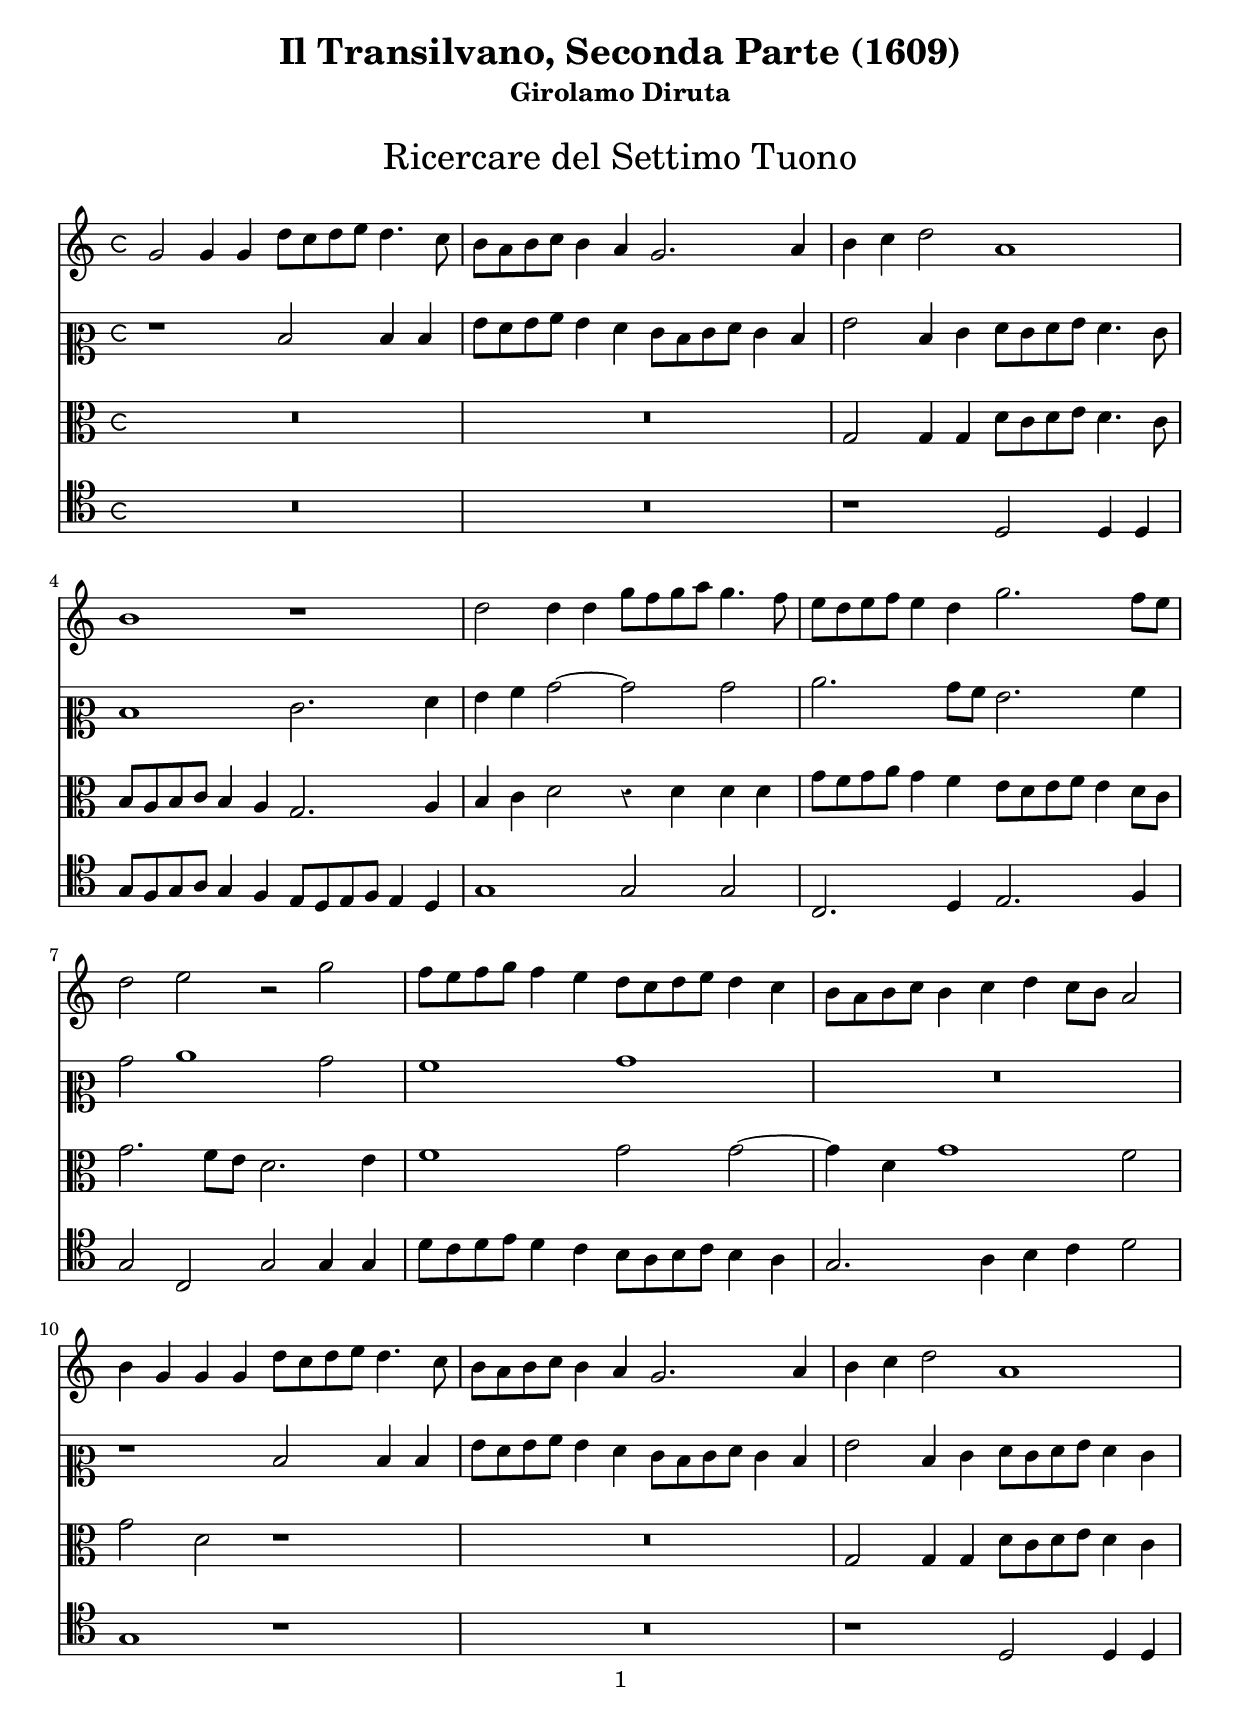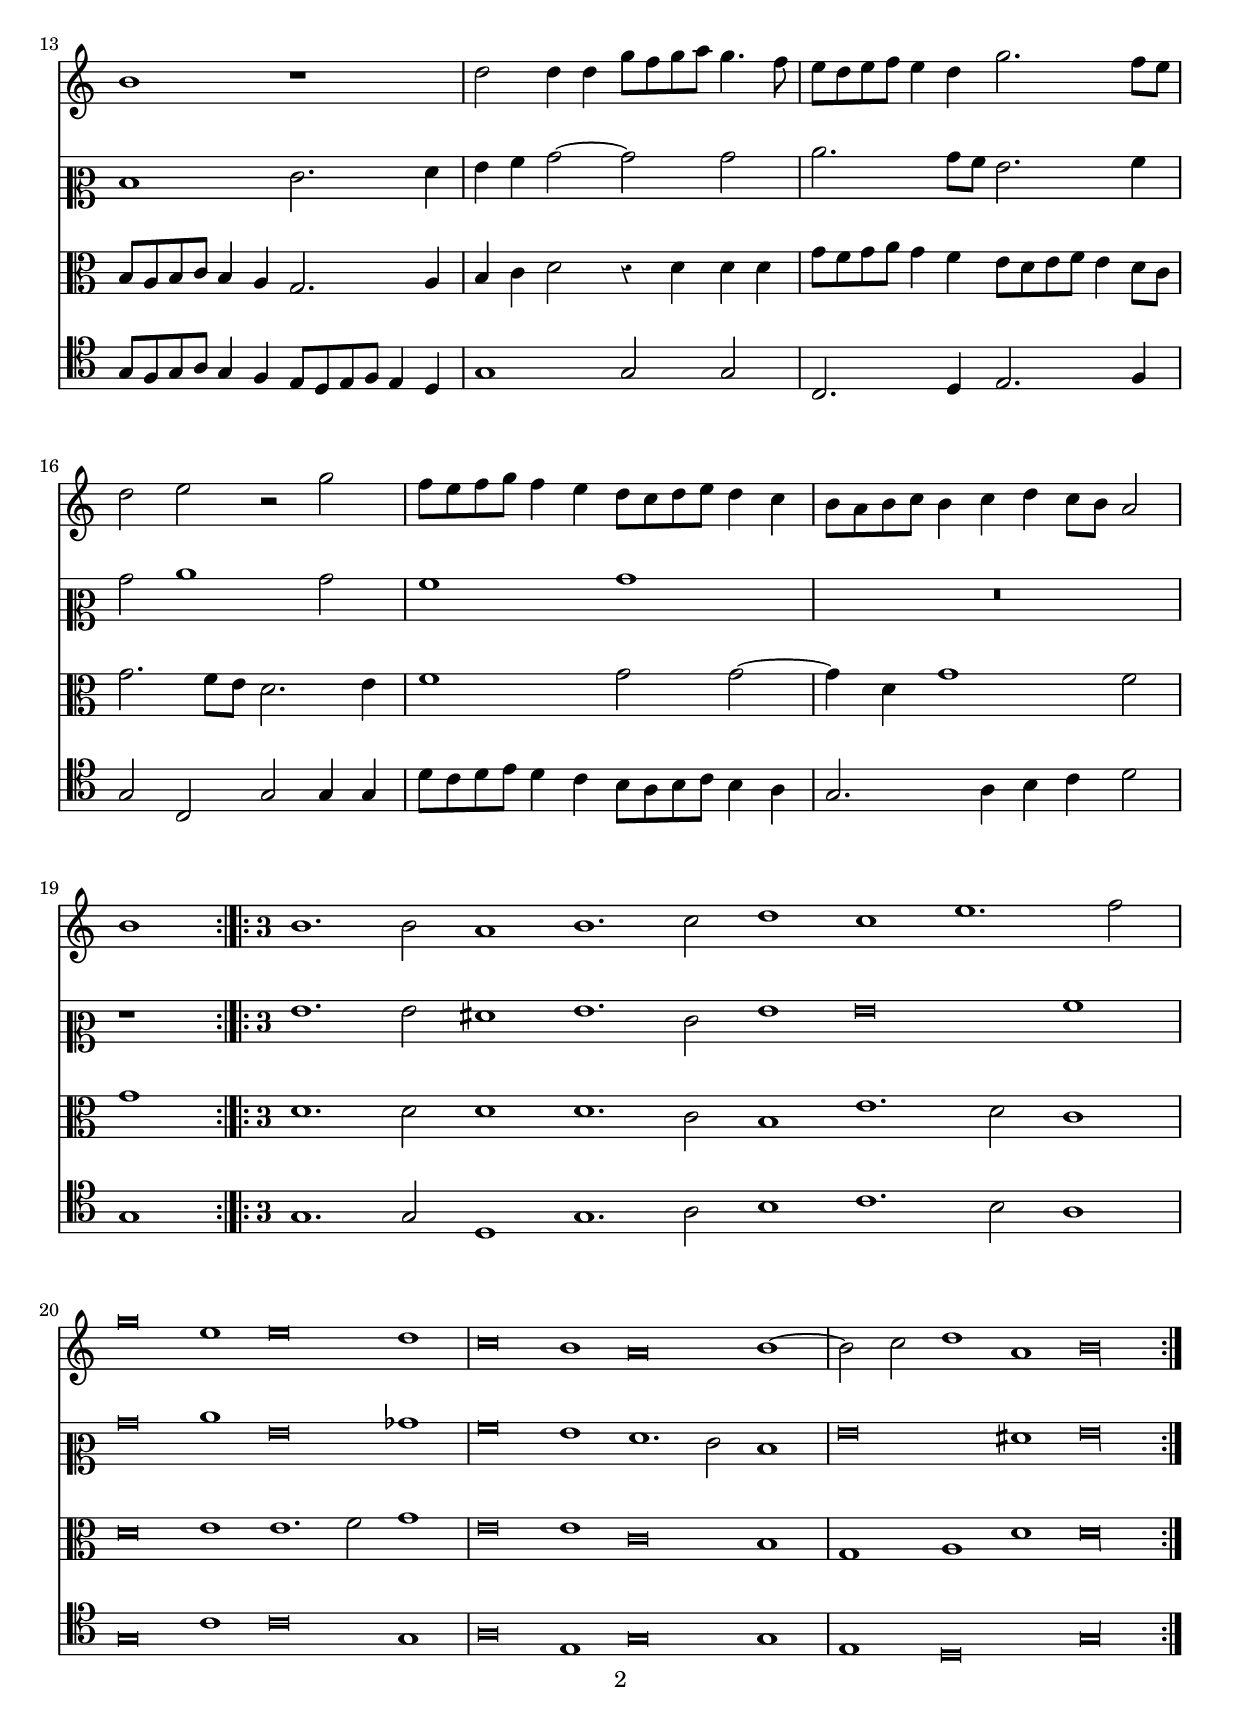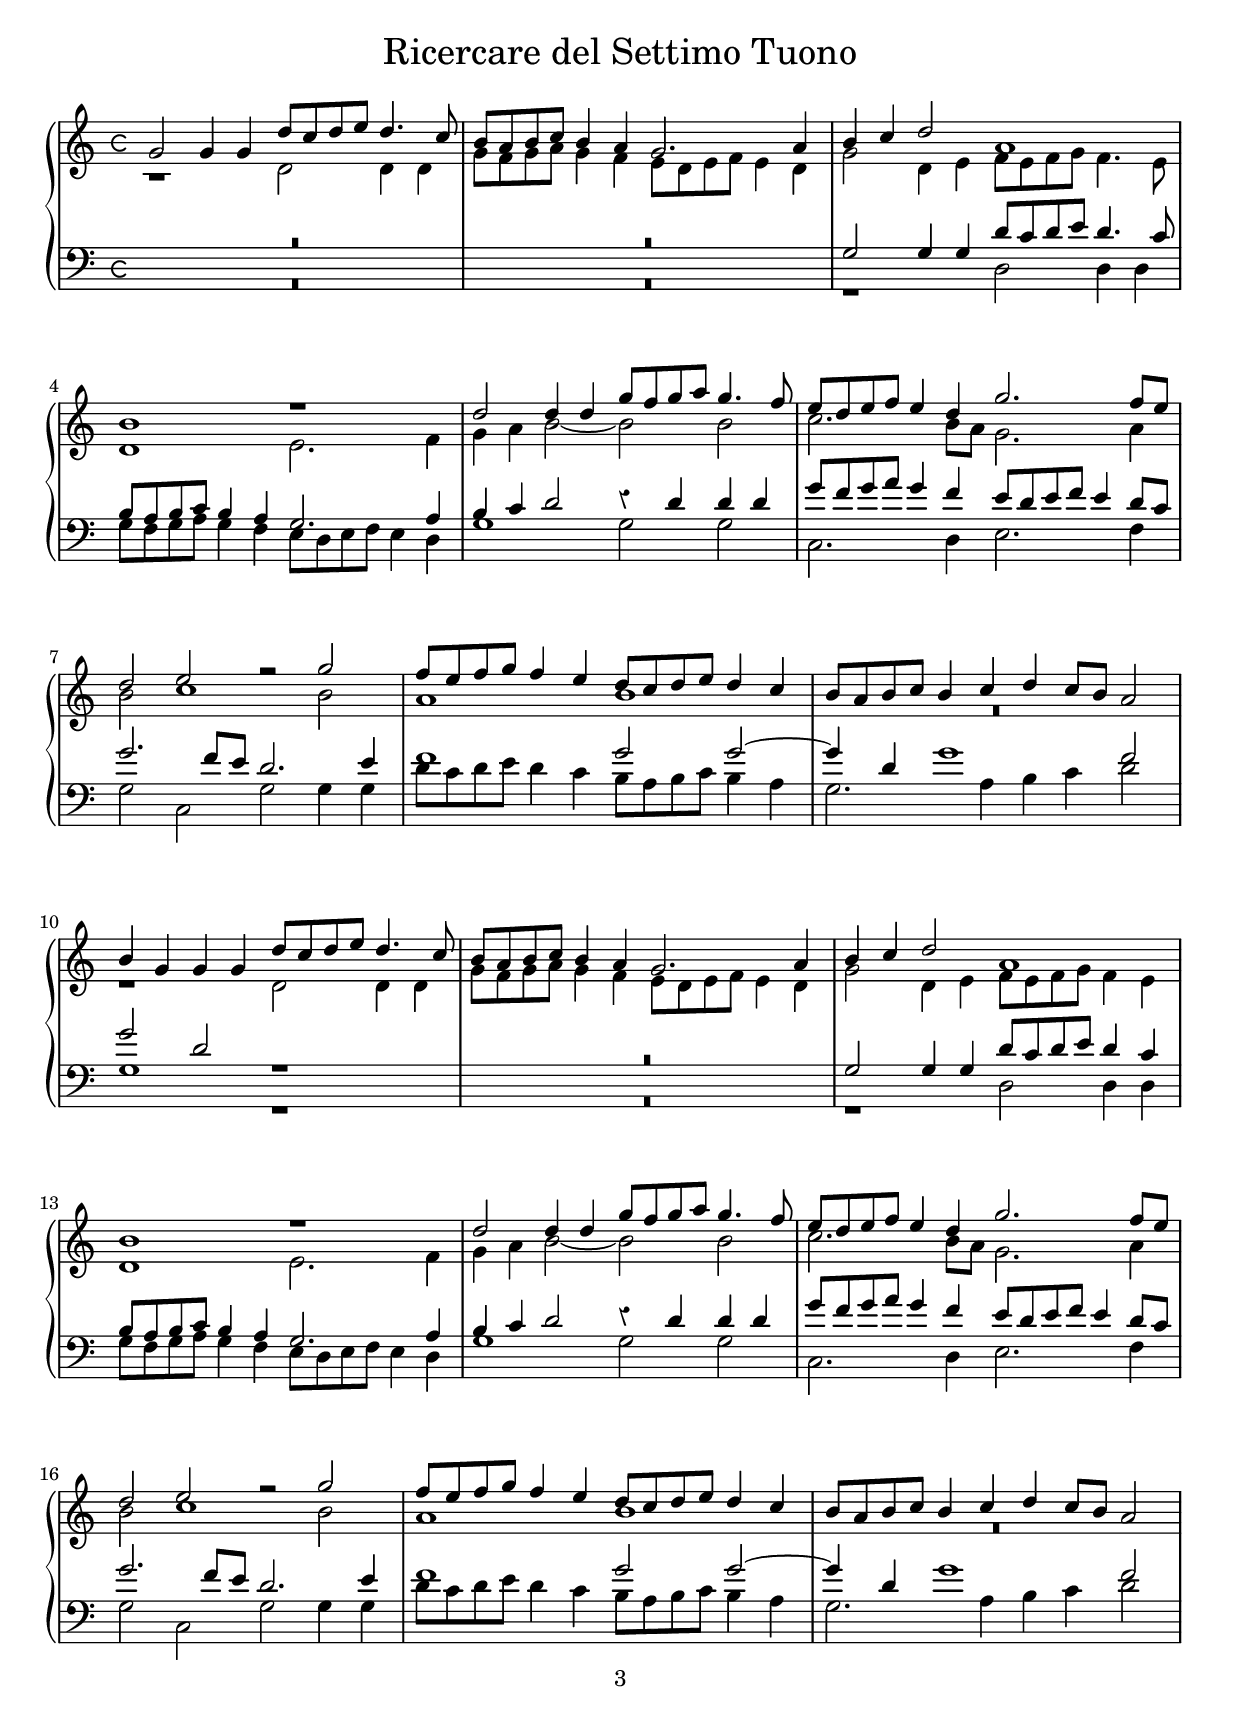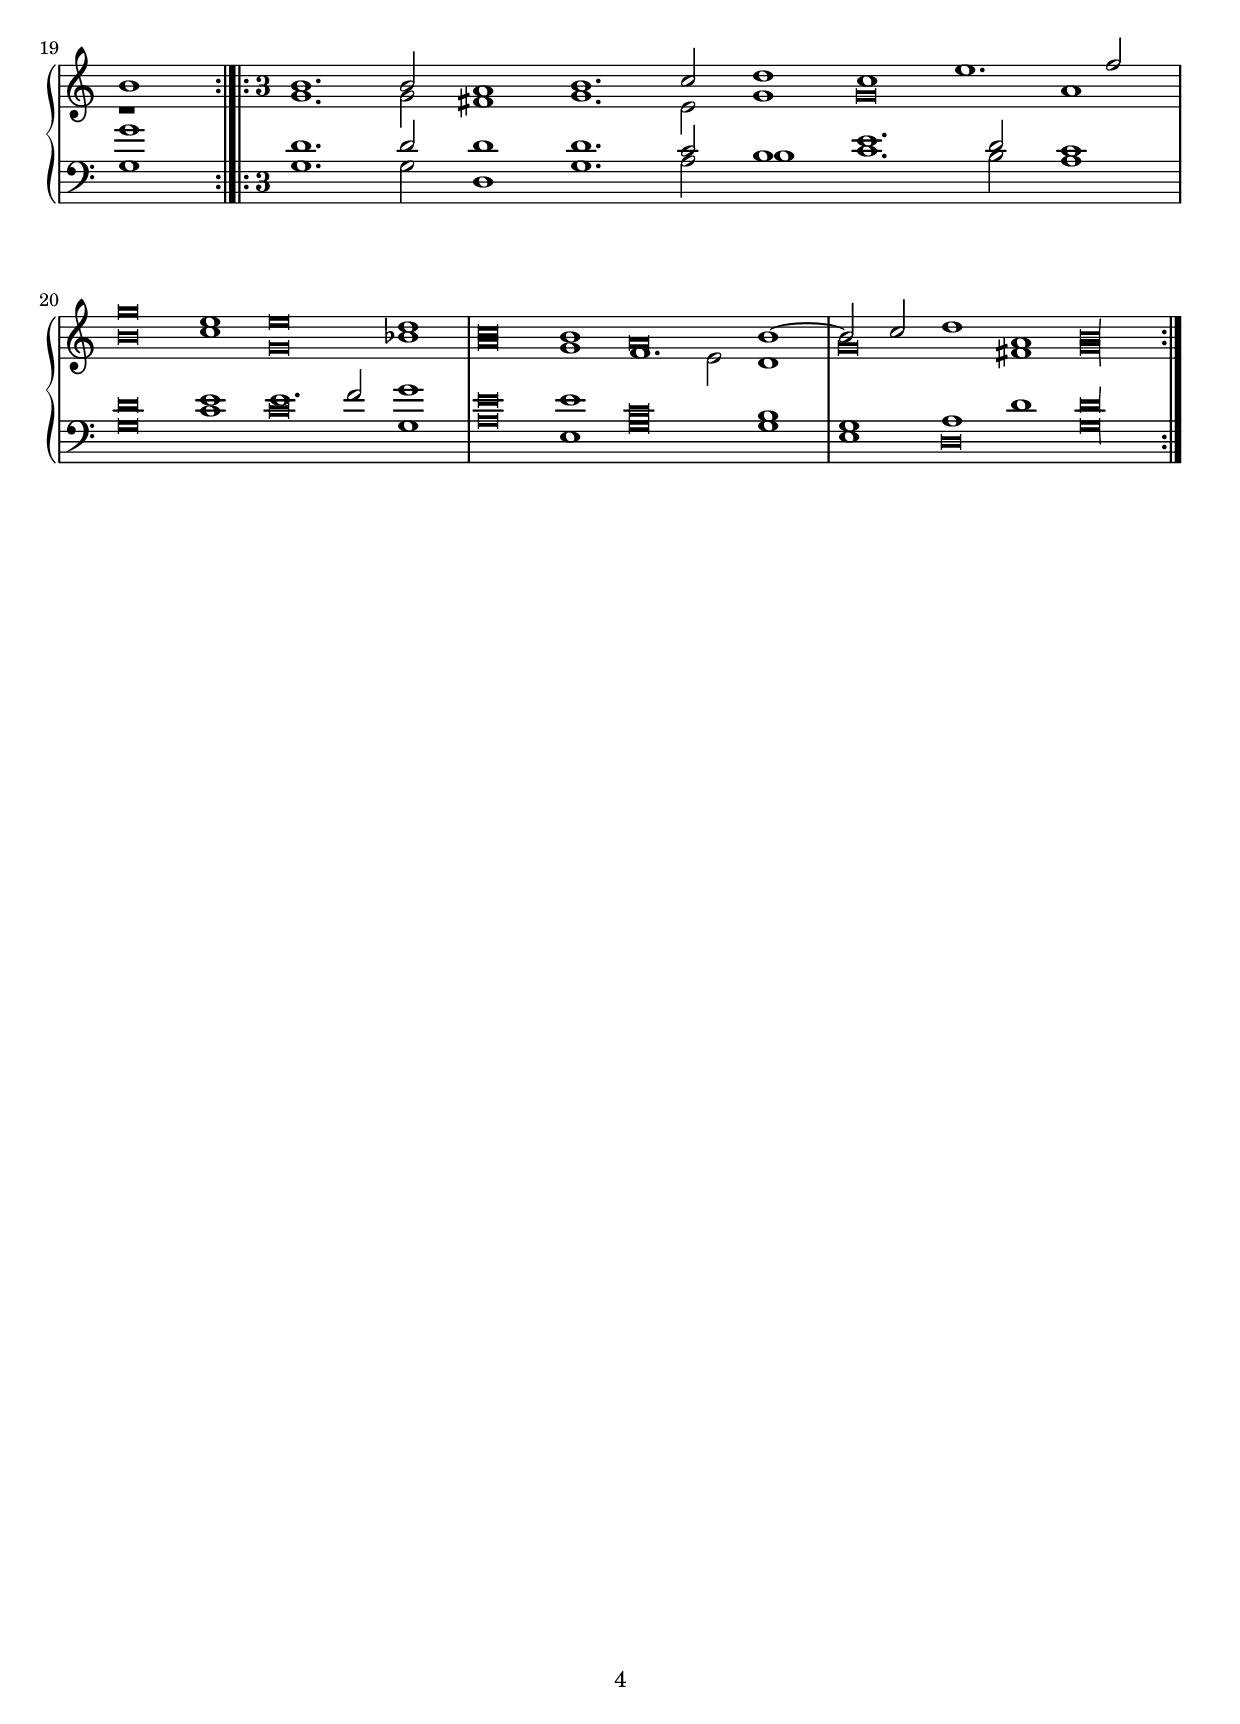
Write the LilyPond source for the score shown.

\version "2.18.2"
\language "english"

#(set-default-paper-size "a4")

\paper {
	top-margin = .8\cm
	bottom-margin = 0.8\cm
	max-systems-per-page = 7
	print-all-headers = ##t

	% Page numbers bottom, centered
	% From Lilypond Notation Reference section 3.2.2 Custom titles headers and footers
	print-page-number = ##t
	print-first-page-number = ##t
	oddHeaderMarkup = \markup \null
	evenHeaderMarkup = \markup \null
	oddFooterMarkup = \markup {
		\fill-line {
			\on-the-fly \print-page-number-check-first
			\fromproperty #'page:page-number-string
		}
	}
	evenFooterMarkup = \oddFooterMarkup
	}

\layout {
 	indent = #0
	\override Staff.NoteHead.style = #'baroque
	\override Staff.Rest.style = #'classical
}


% Global title
\header {
	title = "Il Transilvano, Seconda Parte (1609)"
	subtitle = "Girolamo Diruta"
	composer = " " % To make space below title
}


%%%%%%%%%%%%%%%%%%%%%%%%%%%%%%%%%%%
%%  Ricercare del Settimo Tuono  %%
%%%%%%%%%%%%%%%%%%%%%%%%%%%%%%%%%%%

Ric_Settimo_I = {
	\key c \major
	\time 4/4 % Displayed time signature
	\override Staff.TimeSignature.style = #'neomensural
	\set Timing.measureLength = #(ly:make-moment 4/2) % Effective time sig
	g2 g4 g d'8 c d e d4. c8 |
	b a b c b4 a4 g2. a4 |
	b c d2 a1 |
	b1 r1 |
	d2 d4 d g8 f g a g4. f8 |
	e d e f e4 d g2. f8 e |
	d2 e r g |
	f8 e f g f4 e d8 c d e d4 c |
	b8 a b c b4 c d c8 b a2 |
	b4 g g g d'8 c d e d4. c8 |
	b a b c b4 a g2. a4 |
	b4 c d2 a1 |
	b r |
	d2 d4 d g8 f g a g4. f8 |
	e d e f e4 d g2. f8 e |
	d2 e r g |
	f8 e f g f4 e d8 c d e d4 c |
	b8 a b c b4 c d c8 b a2 |
	b1
	\override Staff.TimeSignature.style = #'single-digit
	\time 3/1 \bar ":|.|:"
	\set Timing.measureLength = #(ly:make-moment 6/1) % Effective time sig
	\set Timing.measurePosition = #(ly:make-moment -3/1) % Anacrusis
	b1. b2 a1 |
	b1. c2 d1 c1 e1. f2 |
	g\breve e1 e\breve d1 |
	c\breve b1 a\breve b1 ~ |
	b2 c d1 a b\longa*1/2
	\bar ":|."
	}

Ric_Settimo_II = {
	\key c \major
	\override Staff.TimeSignature.style = #'neomensural
	r1 d2 d4 d |
	g8 f g a g4 f e8 d e f e4 d |
	g2 d4 e f8 e f g f4. e8 |
	d1 e2. f4 |
	g a b2 ~ b2 b |
	c2. b8 a g2. a4 |
	b2 c1 b2 |
	a1 b |
	R\breve |
	r1 d,2 d4 d |
	g8 f g a g4 f e8 d e f e4 d |
	g2 d4 e f8 e f g f4 e |
	d1 e2. f4 |
	g a b2 ~ b b |
	c2. b8 a g2. a4 |
	b2 c1 b2 |
	a1 b |
	R\breve |
	r1
	% 3 section
	\override Staff.TimeSignature.style = #'single-digit
	g1. g2 fs1 |
	g1. e2 g1 g\breve a1 |
	b\breve c1 g\breve bf1 |
	a\breve g1 f1. e2 d1 |
	g\breve fs1 g\longa*1/2
	}

Ric_Settimo_III = {
	\key c \major
	\override Staff.TimeSignature.style = #'neomensural
	R\breve | R\breve |
	g2 g4 g d'8 c d e d4. c8 |
	b a b c b4 a g2. a4 |
	b c d2 r4 d4 d d |
	g8 f g a g4 f e8 d e f e4 d8 c |
	g'2. f8 e d2. e4 |
	f1 g2 g ~ |
	g4 d g1 f2 |
	g d r1 |
	R\breve |
	g,2 g4 g d'8 c d e d4 c |
	b8 a b c b4 a g2. a4 |
	b4 c d2 r4 d d d |
	g8 f g a g4 f e8 d e f e4 d8 c |
	g'2. f8 e d2. e4 |
	f1 g2 g ~ |
	g4 d g1 f2 |
	g1
	% 3 section
	\override Staff.TimeSignature.style = #'single-digit
	d1. d2 d1 |
	d1. c2 b1 e1. d2 c1 |
	d\breve e1 e1. f2 g1 |
	e\breve e1 c\breve b1 |
	g a d d\longa*1/2
	}

Ric_Settimo_IV = {
	\key c \major
	\override Staff.TimeSignature.style = #'neomensural
	R\breve | R\breve |
	r1 d2 d4 d |
	g8 f g a g4 f e8 d e f e4 d |
	g1 g2 g |
	c,2. d4 e2. f4 |
	g2 c, g' g4 g |
	d'8 c d e d4 c b8 a b c b4 a |
	g2. a4 b c d2 |
	g,1 r |
	R\breve |
	r1 d2 d4 d |
	g8 f g a g4 f e8 d e f e4 d |
	g1 g2 g |
	c,2. d4 e2. f4 |
	g2 c, g' g4 g |
	d'8 c d e d4 c b8 a b c b4 a |
	g2. a4 b c d2 |
	g,1
	% 3 section
	\override Staff.TimeSignature.style = #'single-digit
	g1. g2 d1 |
	g1. a2 b1 c1. b2 a1 |
	g\breve c1 c\breve g1 |
	a\breve e1 g\breve g1 |
	e d\breve g\longa*1/2
	}


%
% Open score (with original clefs)
%

\score {
	\header {
		title = \markup {\medium "Ricercare del Settimo Tuono" }
		composer = ##f
		subtitle = ##f
	}
	<<
		\set strictBeatBeaming = ##t
		\relative c'' {
			\clef treble
			\Ric_Settimo_I
			}

		\new Staff {
			\relative c' {
				\clef mezzosoprano
				\Ric_Settimo_II
				}
		}

		\new Staff {
			\relative c' {
				\clef alto
				\Ric_Settimo_III
				}
		}

		\new Staff {
			\relative c {
				\clef tenor
				\Ric_Settimo_IV
				}
		}
	>>
}

\pageBreak

%
% Keyboard score
%

\score {
	\header {
		title = \markup {\medium "Ricercare del Settimo Tuono" }
		composer = ##f
		subtitle = ##f
	}
	\new PianoStaff <<
	\new Staff = "up" {
		\clef treble
		<<
		\relative c'' {
			\Ric_Settimo_I
			}
		\\
		\relative c' {
			\Ric_Settimo_II
			}
		>>
		}
	\new Staff = "down" {
		\clef bass
		<<
		\relative c' {
			\Ric_Settimo_III
			}
		\\
		\relative c {
			\Ric_Settimo_IV
			}
		>>
		}
	>>
}
